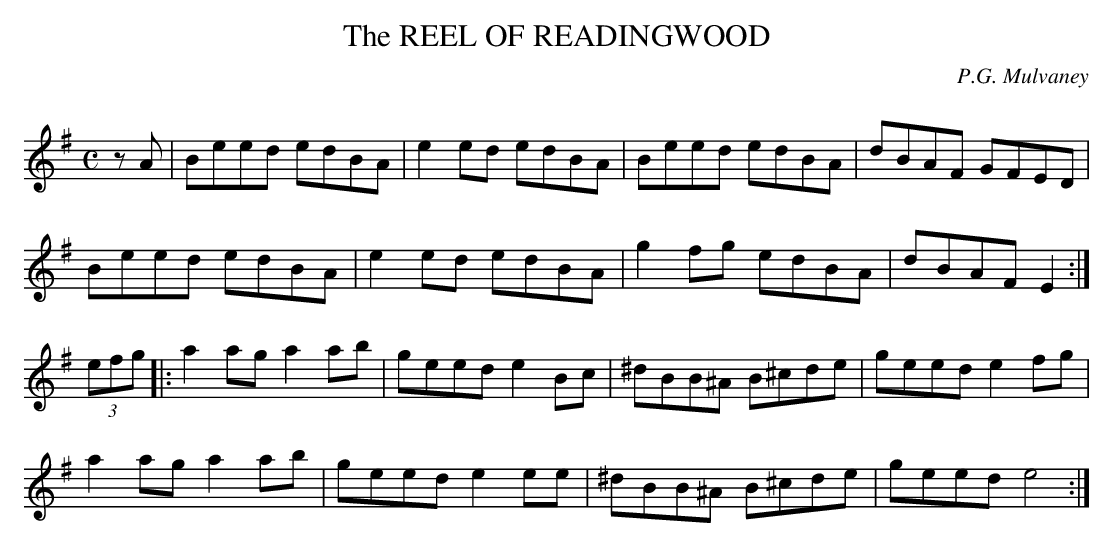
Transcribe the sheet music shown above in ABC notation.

X:1
T:REEL OF READINGWOOD, The
C:P.G. Mulvaney
Q:180
M:C
L:1/8
K:Em
zA|Beed edBA|e2ed edBA|Beed edBA|dBAF GFED |
Beed edBA|e2ed edBA|g2fg edBA |dBAF E2 :|
(3efg|:a2ag a2ab|geed e2Bc|^dBB^A B^cde |geed e2fg |
a2ag  a2ab |geed e2ee|^dBB^A B^cde|geed e4 :|
